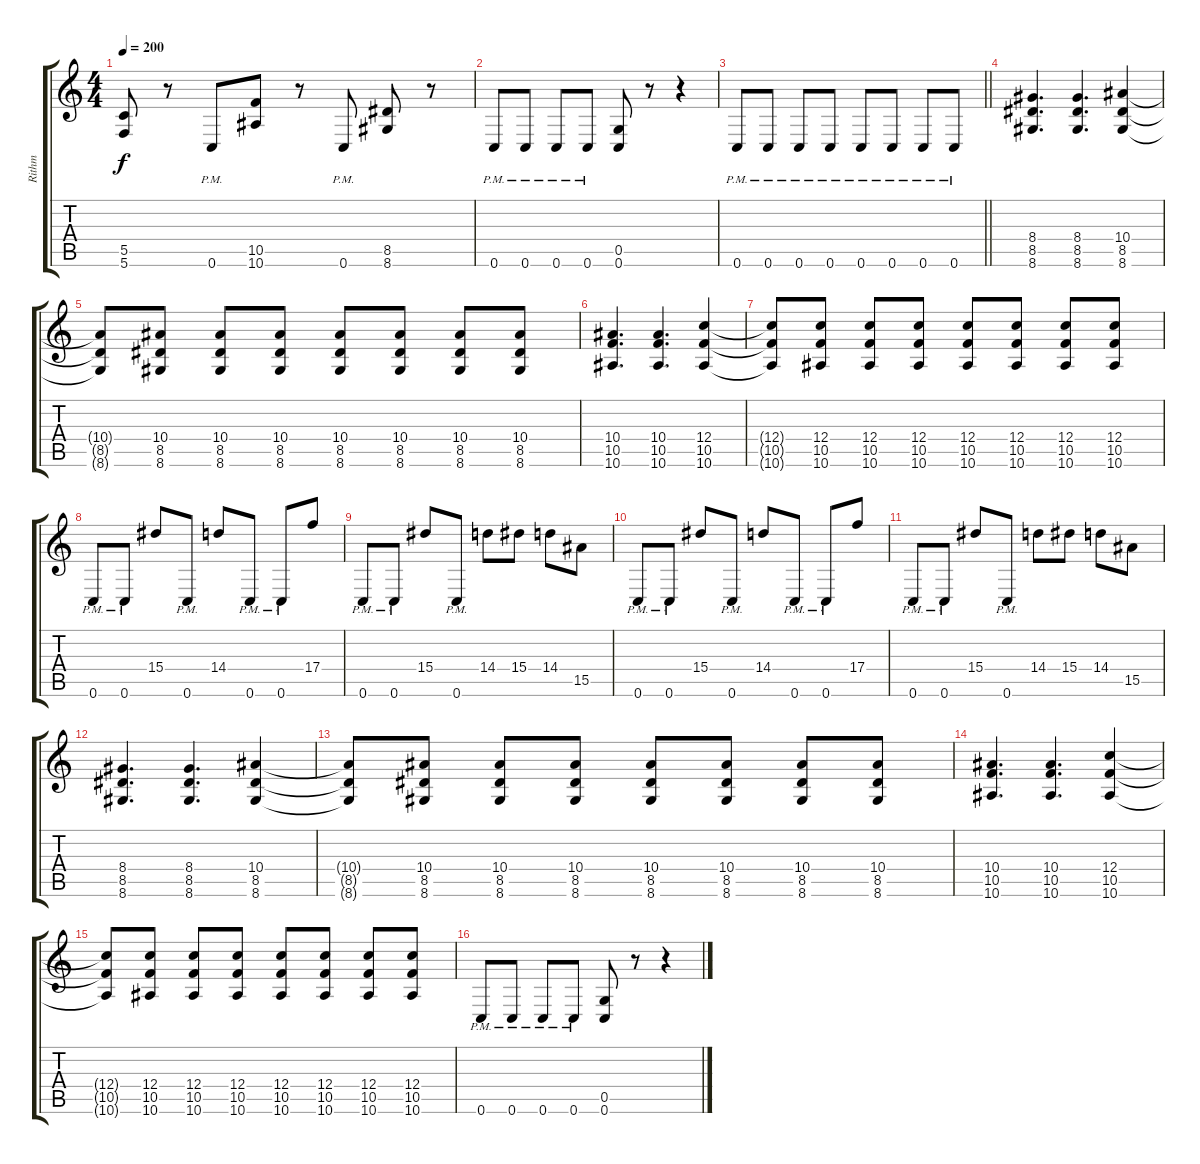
\track ("Rithm" "Rithm") {instrument distortionguitar}
\staff {score tabs}
\tuning (D4 A3 F3 C3 G2 C2) {hide}
\ts (4 4)
\tempo 200
\clef g2
\ks c
(5.5 5.6).8{dy f} r.8 0.6{pm}.8 (10.5 10.6).8 r.8 0.6{pm}.8 (8.5 8.6).8 r.8 |
0.6{pm}.8 0.6{pm}.8 0.6{pm}.8 0.6{pm}.8 (0.5 0.6).8 r.8 r.4 |
\barLineRight lightlight
0.6{pm}.8 0.6{pm}.8 0.6{pm}.8 0.6{pm}.8 0.6{pm}.8 0.6{pm}.8 0.6{pm}.8 0.6{pm}.8 |
(8.4 8.5 8.6).4{d} (8.4 8.5 8.6).4{d} (10.4 8.5 8.6).4 |
(10.4{t} 8.5{t} 8.6{t}).8 (10.4 8.5 8.6).8 (10.4 8.5 8.6).8 (10.4 8.5 8.6).8 (10.4 8.5 8.6).8 (10.4 8.5 8.6).8 (10.4 8.5 8.6).8 (10.4 8.5 8.6).8 |
(10.4 10.5 10.6).4{d} (10.4 10.5 10.6).4{d} (12.4 10.5 10.6).4 |
(12.4{t} 10.5{t} 10.6{t}).8 (12.4 10.5 10.6).8 (12.4 10.5 10.6).8 (12.4 10.5 10.6).8 (12.4 10.5 10.6).8 (12.4 10.5 10.6).8 (12.4 10.5 10.6).8 (12.4 10.5 10.6).8 |
0.6{pm}.8 0.6{pm}.8 15.4.8 0.6{pm}.8 14.4.8 0.6{pm}.8 0.6{pm}.8 17.4.8 |
0.6{pm}.8 0.6{pm}.8 15.4.8 0.6{pm}.8 14.4.8 15.4.8 14.4.8 15.5.8 |
0.6{pm}.8 0.6{pm}.8 15.4.8 0.6{pm}.8 14.4.8 0.6{pm}.8 0.6{pm}.8 17.4.8 |
0.6{pm}.8 0.6{pm}.8 15.4.8 0.6{pm}.8 14.4.8 15.4.8 14.4.8 15.5.8 |
(8.4 8.5 8.6).4{d} (8.4 8.5 8.6).4{d} (10.4 8.5 8.6).4 |
(10.4{t} 8.5{t} 8.6{t}).8 (10.4 8.5 8.6).8 (10.4 8.5 8.6).8 (10.4 8.5 8.6).8 (10.4 8.5 8.6).8 (10.4 8.5 8.6).8 (10.4 8.5 8.6).8 (10.4 8.5 8.6).8 |
(10.4 10.5 10.6).4{d} (10.4 10.5 10.6).4{d} (12.4 10.5 10.6).4 |
(12.4{t} 10.5{t} 10.6{t}).8 (12.4 10.5 10.6).8 (12.4 10.5 10.6).8 (12.4 10.5 10.6).8 (12.4 10.5 10.6).8 (12.4 10.5 10.6).8 (12.4 10.5 10.6).8 (12.4 10.5 10.6).8 |
0.6{pm}.8 0.6{pm}.8 0.6{pm}.8 0.6{pm}.8 (0.5 0.6).8 r.8 r.4
